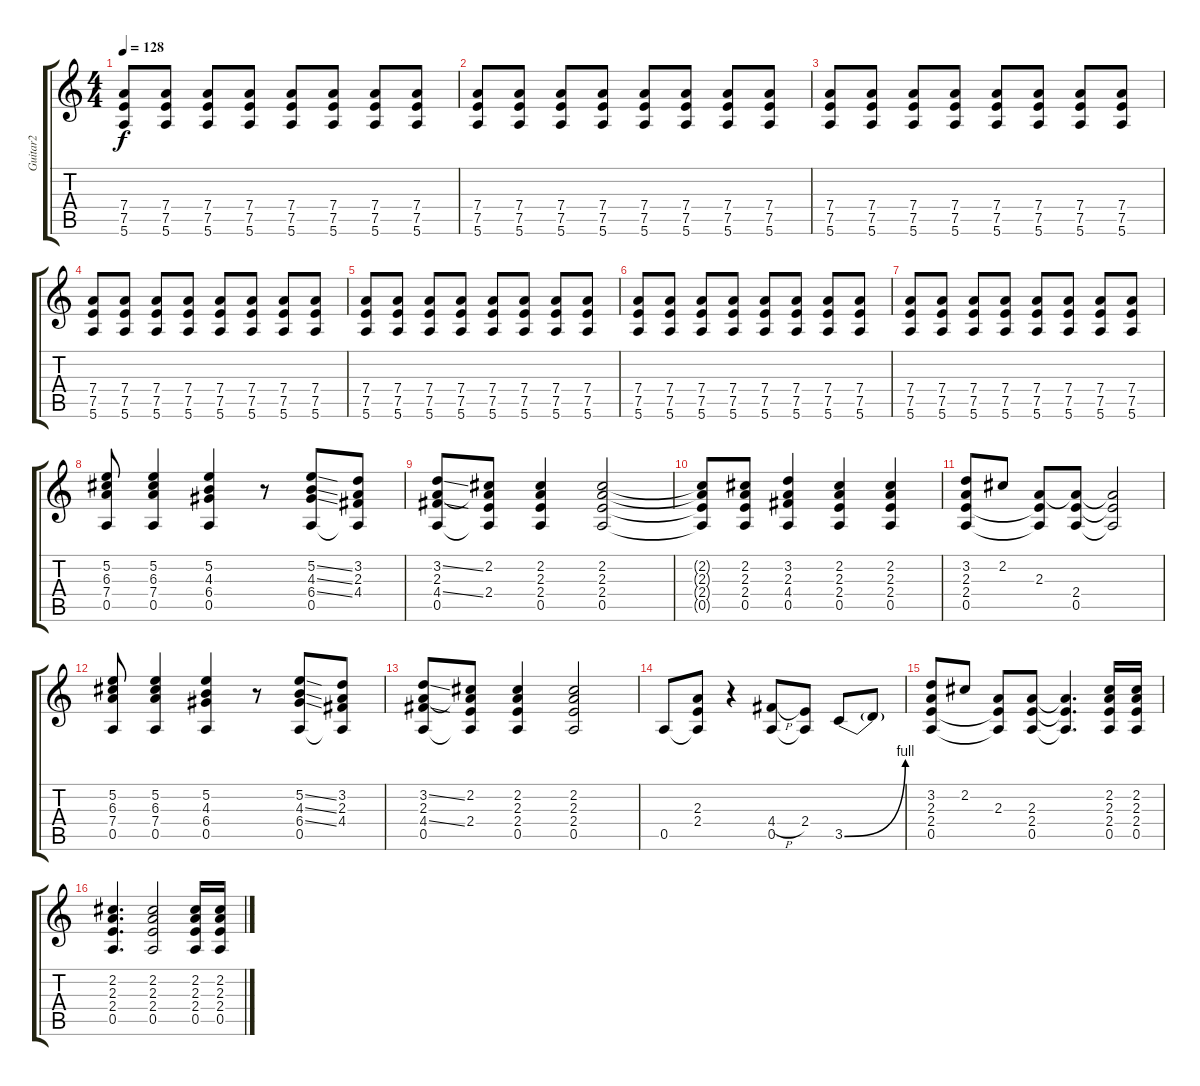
\track ("Guitar2" "Guitar2") {instrument distortionguitar}
\staff {score tabs}
\tuning (E4 B3 G3 D3 A2 E2) {hide}
\ts (4 4)
\tempo 128
\clef g2
\ks c
(7.4 7.5 5.6).8{dy f} (7.4 7.5 5.6).8 (7.4 7.5 5.6).8 (7.4 7.5 5.6).8 (7.4 7.5 5.6).8 (7.4 7.5 5.6).8 (7.4 7.5 5.6).8 (7.4 7.5 5.6).8 |
(7.4 7.5 5.6).8 (7.4 7.5 5.6).8 (7.4 7.5 5.6).8 (7.4 7.5 5.6).8 (7.4 7.5 5.6).8 (7.4 7.5 5.6).8 (7.4 7.5 5.6).8 (7.4 7.5 5.6).8 |
(7.4 7.5 5.6).8 (7.4 7.5 5.6).8 (7.4 7.5 5.6).8 (7.4 7.5 5.6).8 (7.4 7.5 5.6).8 (7.4 7.5 5.6).8 (7.4 7.5 5.6).8 (7.4 7.5 5.6).8 |
(7.4 7.5 5.6).8 (7.4 7.5 5.6).8 (7.4 7.5 5.6).8 (7.4 7.5 5.6).8 (7.4 7.5 5.6).8 (7.4 7.5 5.6).8 (7.4 7.5 5.6).8 (7.4 7.5 5.6).8 |
(7.4 7.5 5.6).8 (7.4 7.5 5.6).8 (7.4 7.5 5.6).8 (7.4 7.5 5.6).8 (7.4 7.5 5.6).8 (7.4 7.5 5.6).8 (7.4 7.5 5.6).8 (7.4 7.5 5.6).8 |
(7.4 7.5 5.6).8 (7.4 7.5 5.6).8 (7.4 7.5 5.6).8 (7.4 7.5 5.6).8 (7.4 7.5 5.6).8 (7.4 7.5 5.6).8 (7.4 7.5 5.6).8 (7.4 7.5 5.6).8 |
(7.4 7.5 5.6).8 (7.4 7.5 5.6).8 (7.4 7.5 5.6).8 (7.4 7.5 5.6).8 (7.4 7.5 5.6).8 (7.4 7.5 5.6).8 (7.4 7.5 5.6).8 (7.4 7.5 5.6).8 |
(5.2 6.3 7.4 0.5).8{volume 5 instrument distortionguitar} (5.2 6.3 7.4 0.5).4 (5.2 4.3 6.4 0.5).4 r.8 (5.2{ss} 4.3{ss} 6.4{ss} 0.5).8 (3.2 2.3 4.4 0.5{t}).8 |
(3.2{ss} 2.3 4.4{ss} 0.5).8 (2.2 2.3{t} 2.4 0.5{t}).8 (2.2 2.3 2.4 0.5).4 (2.2 2.3 2.4 0.5).2 |
(2.2{t} 2.3{t} 2.4{t} 0.5{t}).8 (2.2 2.3 2.4 0.5).8 (3.2 2.3 4.4 0.5).4 (2.2 2.3 2.4 0.5).4 (2.2 2.3 2.4 0.5).4 |
(3.2 2.3 2.4 0.5).8 2.2.8 (2.3 2.4{t} 0.5{t}).8 (2.3{t} 2.4 0.5).8 (2.3{t} 2.4{t} 0.5{t}).2 |
(5.2 6.3 7.4 0.5).8 (5.2 6.3 7.4 0.5).4 (5.2 4.3 6.4 0.5).4 r.8 (5.2{ss} 4.3{ss} 6.4{ss} 0.5).8 (3.2 2.3 4.4 0.5{t}).8 |
(3.2{ss} 2.3 4.4{ss} 0.5).8 (2.2 2.3{t} 2.4 0.5{t}).8 (2.2 2.3 2.4 0.5).4 (2.2 2.3 2.4 0.5).2 |
0.5.8 (2.3 2.4 0.5{t}).8 r.4 (4.4{h} 0.5).8 (2.4 0.5{t}).8 3.5{be (bend 0 0 60 4)}.8 3.5{t}.8 |
(3.2 2.3 2.4 0.5).8 2.2.8 (2.3 2.4{t} 0.5{t}).8 (2.3 2.4 0.5).8 (2.3{t} 2.4{t} 0.5{t}).4{d} (2.2 2.3 2.4 0.5).16 (2.2 2.3 2.4 0.5).16 |
(2.2 2.3 2.4 0.5).4{d} (2.2 2.3 2.4 0.5).2 (2.2 2.3 2.4 0.5).16 (2.2 2.3 2.4 0.5).16
